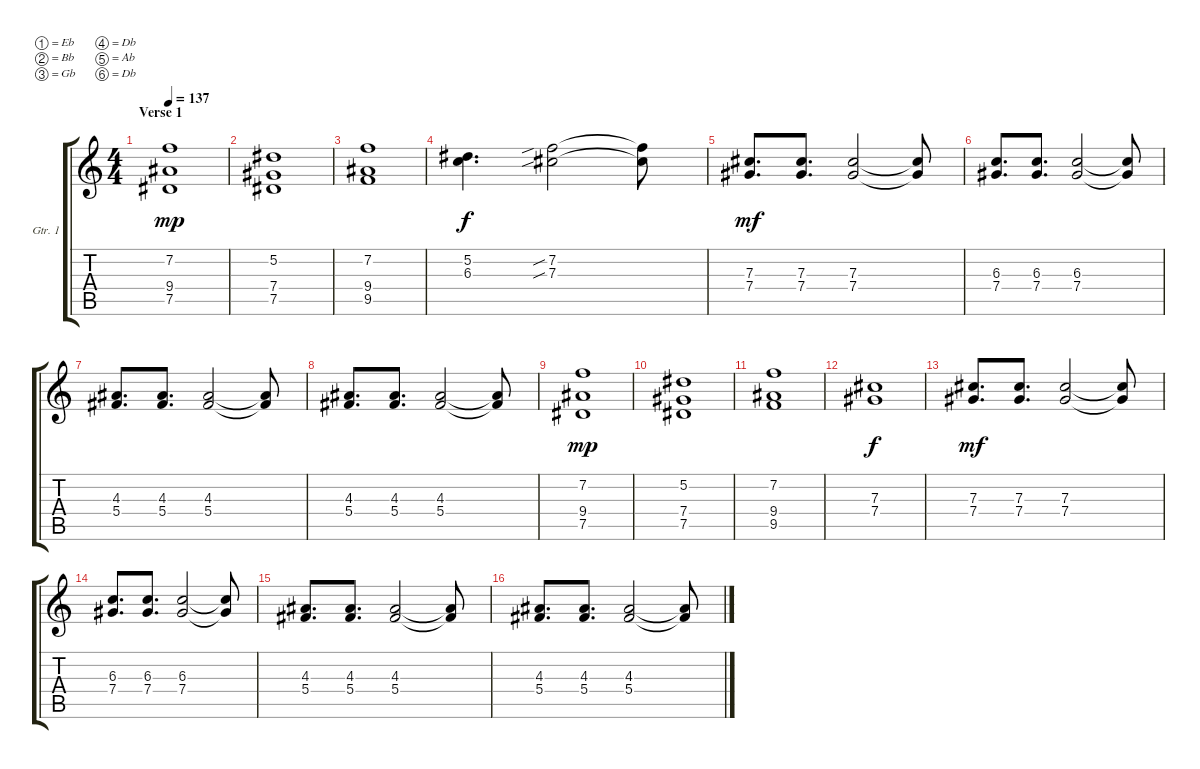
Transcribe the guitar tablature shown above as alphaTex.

\defaultSystemsLayout 4
\bracketExtendMode groupsimilarinstruments
\firstSystemTrackNameOrientation horizontal
\otherSystemsTrackNameOrientation horizontal
\track ("Lead - Paul Marc" "Gtr. 1") {instrument distortionguitar}
\staff {score tabs}
\tuning (Eb4 Bb3 Gb3 Db3 Ab2 Db2)
\ts (4 4)
\section ("" "Verse 1")
\tempo 137
\clef g2
\ks c
(7.5 9.4 7.2).1{dy mp instrument distortionguitar} |
(7.4 7.5 5.2).1 |
(9.4 9.5 7.2).1 |
(6.3 5.2).4{d dy f} (7.3{sib} 7.2{sib}).2 (7.3{t} 7.2{t}).8 |
(7.3 7.4).8{d dy mf} (7.4 7.3).8{d} (7.3 7.4).2 (7.4{t} 7.3{t}).8 |
(6.3 7.4).8{d} (7.4 6.3).8{d} (6.3 7.4).2 (7.4{t} 6.3{t}).8 |
(4.3 5.4).8{d} (5.4 4.3).8{d} (5.4 4.3).2 (5.4{t} 4.3{t}).8 |
(4.3 5.4).8{d} (5.4 4.3).8{d} (5.4 4.3).2 (5.4{t} 4.3{t}).8 |
(7.5 9.4 7.2).1{dy mp} |
(7.4 7.5 5.2).1 |
(9.4 9.5 7.2).1 |
(7.3 7.4).1{dy f} |
(7.3 7.4).8{d dy mf} (7.4 7.3).8{d} (7.3 7.4).2 (7.4{t} 7.3{t}).8 |
(6.3 7.4).8{d} (7.4 6.3).8{d} (6.3 7.4).2 (7.4{t} 6.3{t}).8 |
(4.3 5.4).8{d} (5.4 4.3).8{d} (5.4 4.3).2 (5.4{t} 4.3{t}).8 |
(4.3 5.4).8{d} (5.4 4.3).8{d} (5.4 4.3).2 (5.4{t} 4.3{t}).8
